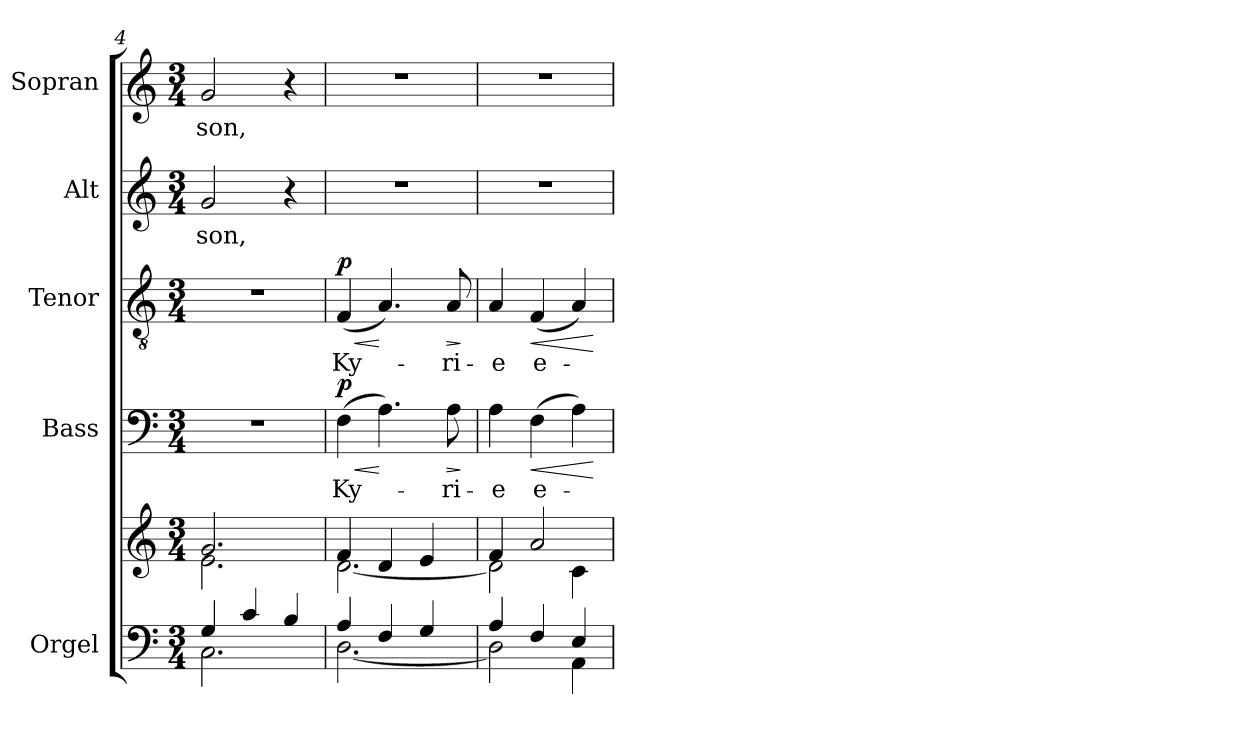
**kern	**kern	**kern	**text	**dynam	**kern	**text	**dynam	**kern	**text	**kern	**text
*part5	*part5	*part4	*part4	*part4	*part3	*part3	*part3	*part2	*part2	*part1	*part1
*staff6	*staff5	*staff4	*staff4	*staff4	*staff3	*staff3	*staff3	*staff2	*staff2	*staff1	*staff1
*I"Orgel	*	*I"Bass	*	*	*I"Tenor	*	*	*I"Alt	*	*I"Sopran	*
*I'Org.	*	*I'B.	*	*	*I'T.	*	*	*I'A.	*	*I'S.	*
*clefF4	*clefG2	*clefF4	*	*	*clefGv2	*	*	*clefG2	*	*clefG2	*
*k[]	*k[]	*k[]	*	*	*k[]	*	*	*k[]	*	*k[]	*
*C:	*C:	*C:	*	*	*C:	*	*	*C:	*	*C:	*
*M3/4	*M3/4	*M3/4	*	*	*M3/4	*	*	*M3/4	*	*M3/4	*
=4	=4	=4	=4	=4	=4	=4	=4	=4	=4	=4	=4
*^	*^	*	*	*	*	*	*	*	*	*	*
!	!	!	!	!	!	!	!	!	!	!	!LO:LY:b	!	!LO:LY:b
4G/	2.C\	2.g/	2.e\	2.r	.	.	2.r	.	.	2g/	-son,	2g/	-son,
4c/	.	.	.	.	.	.	.	.	.	.	.	.	.
4B/	.	.	.	.	.	.	.	.	.	4r	.	4r	.
=5	=5	=5	=5	=5	=5	=5	=5	=5	=5	=5	=5	=5	=5
!	!	!	!	!	!LO:LY:b	!LO:HP:b	!	!LO:LY:b	!LO:HP:b	!	!	!	!
!	!	!	!	!	!	!LO:DY:n=1:a	!	!	!LO:DY:n=1:a	!	!	!	!
4A/	[<2.D\	4f/	[<2.d\	(>4F\	Ky-	< p	(<4F/	Ky-	< p	2.r	.	2.r	.
4F/	.	4d/	.	4.A\)	.	[	4.A/)	.	[	.	.	.	.
4G/	.	4e/	.	.	.	.	.	.	.	.	.	.	.
!	!	!	!	!	!LO:LY:b	!LO:HP:b	!	!LO:LY:b	!LO:HP:b	!	!	!	!
.	.	.	.	8A\	-ri-	>	8A/	-ri-	>	.	.	.	.
*v	*v	*	*	*	*	*	*	*	*	*	*	*	*
*	*v	*v	*	*	*	*	*	*	*	*	*	*
.	.	.	.	]	.	.	]	.	.	.	.
=6	=6	=6	=6	=6	=6	=6	=6	=6	=6	=6	=6
*^	*^	*	*	*	*	*	*	*	*	*	*
!	!	!	!	!	!LO:LY:b	!	!	!LO:LY:b	!	!	!	!	!
4A/	2D\]	4f/	2d\]	4A\	-e	.	4A/	-e	.	2.r	.	2.r	.
!	!	!	!	!	!LO:LY:b	!LO:HP:b	!	!LO:LY:b	!LO:HP:b	!	!	!	!
4F/	.	2a/	.	(>4F\	e-	<	(<4F/	e-	<	.	.	.	.
4E/	4AA\	.	4c\	4A\)	.	.	4A/)	.	.	.	.	.	.
*v	*v	*	*	*	*	*	*	*	*	*	*	*	*
*	*v	*v	*	*	*	*	*	*	*	*	*	*
.	.	.	.	[	.	.	[	.	.	.	.
=	=	=	=	=	=	=	=	=	=	=	=
*-	*-	*-	*-	*-	*-	*-	*-	*-	*-	*-	*-
